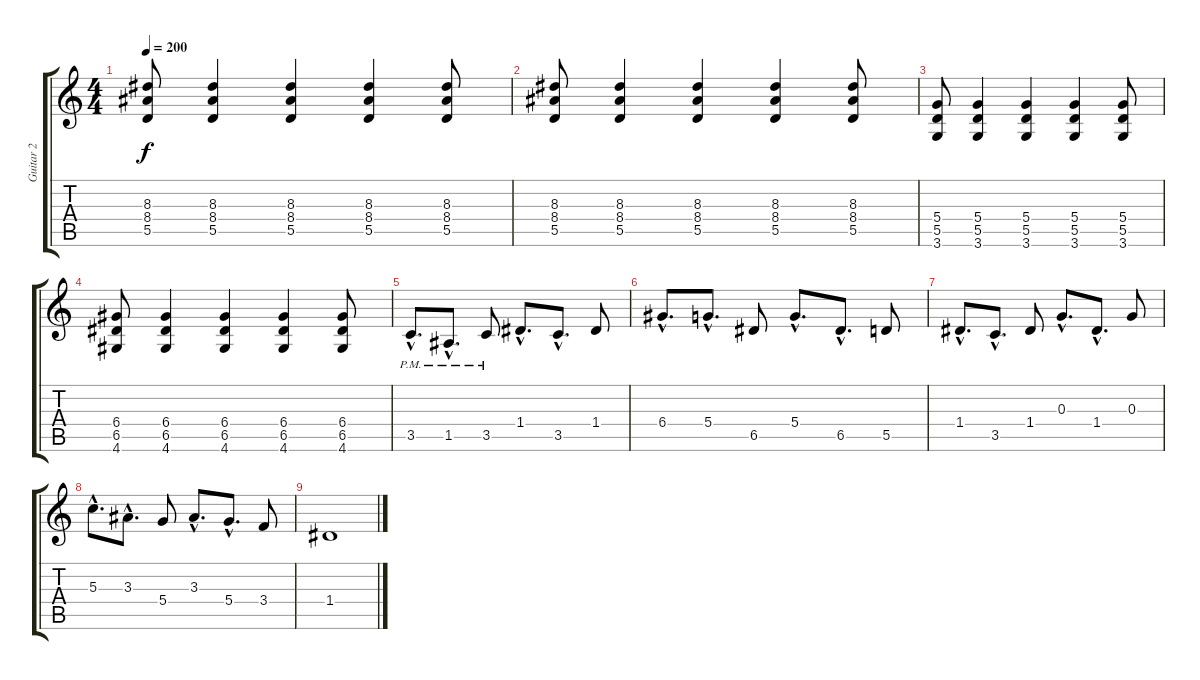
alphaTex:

\track ("Guitar 2" "Guitar 2") {instrument distortionguitar}
\staff {score tabs}
\tuning (E4 B3 G3 D3 A2 E2) {hide}
\ts (4 4)
\tempo 200
\clef g2
\ks c
(8.3 8.4 5.5).8{dy f} (8.3 8.4 5.5).4 (8.3 8.4 5.5).4 (8.3 8.4 5.5).4 (8.3 8.4 5.5).8 |
(8.3 8.4 5.5).8 (8.3 8.4 5.5).4 (8.3 8.4 5.5).4 (8.3 8.4 5.5).4 (8.3 8.4 5.5).8 |
(5.4 5.5 3.6).8 (5.4 5.5 3.6).4 (5.4 5.5 3.6).4 (5.4 5.5 3.6).4 (5.4 5.5 3.6).8 |
(6.4 6.5 4.6).8 (6.4 6.5 4.6).4 (6.4 6.5 4.6).4 (6.4 6.5 4.6).4 (6.4 6.5 4.6).8 |
3.5{hac pm}.8{d} 1.5{hac pm}.8{d} 3.5{pm}.8 1.4{hac}.8{d} 3.5{hac}.8{d} 1.4.8 |
6.4{hac}.8{d} 5.4{hac}.8{d} 6.5.8 5.4{hac}.8{d} 6.5{hac}.8{d} 5.5.8 |
1.4{hac}.8{d} 3.5{hac}.8{d} 1.4.8 0.3{hac}.8{d} 1.4{hac}.8{d} 0.3.8 |
5.3{hac}.8{d} 3.3{hac}.8{d} 5.4.8 3.3{hac}.8{d} 5.4{hac}.8{d} 3.4.8 |
1.4.1
